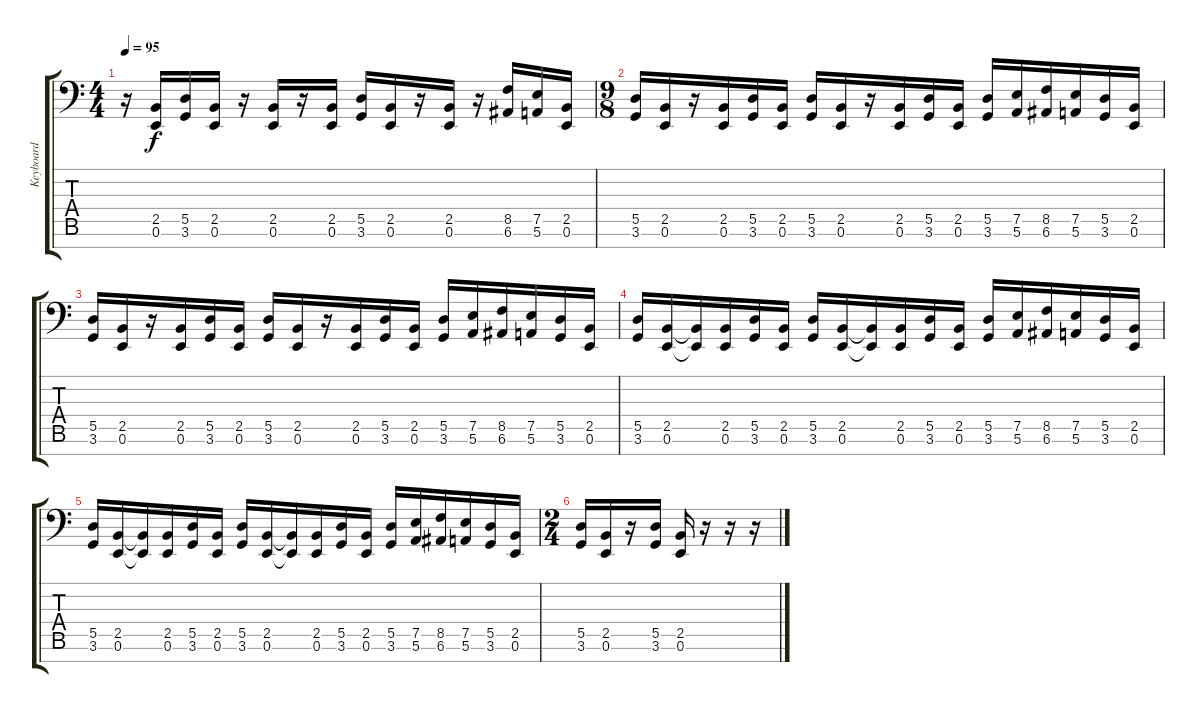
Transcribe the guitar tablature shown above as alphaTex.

\track ("Keyboard" "Keyboard") {instrument stringensemble1}
\staff {score tabs}
\tuning (E4 B3 G3 D3 A2 E2 D1) {hide}
\ts (4 4)
\tempo 95
\clef f4
\ks c
r.16{dy f} (2.5 0.6).16 (5.5 3.6).16 (2.5 0.6).16 r.16 (2.5 0.6).16 r.16 (2.5 0.6).16 (5.5 3.6).16 (2.5 0.6).16 r.16 (2.5 0.6).16 r.16 (8.5 6.6).16 (7.5 5.6).16 (2.5 0.6).16 |
\ts (9 8)
(5.5 3.6).16 (2.5 0.6).16 r.16 (2.5 0.6).16 (5.5 3.6).16 (2.5 0.6).16 (5.5 3.6).16 (2.5 0.6).16 r.16 (2.5 0.6).16 (5.5 3.6).16 (2.5 0.6).16 (5.5 3.6).16 (7.5 5.6).16 (8.5 6.6).16 (7.5 5.6).16 (5.5 3.6).16 (2.5 0.6).16 |
(5.5 3.6).16 (2.5 0.6).16 r.16 (2.5 0.6).16 (5.5 3.6).16 (2.5 0.6).16 (5.5 3.6).16 (2.5 0.6).16 r.16 (2.5 0.6).16 (5.5 3.6).16 (2.5 0.6).16 (5.5 3.6).16 (7.5 5.6).16 (8.5 6.6).16 (7.5 5.6).16 (5.5 3.6).16 (2.5 0.6).16 |
(5.5 3.6).16 (2.5 0.6).16 (2.5{t} 0.6{t}).16 (2.5 0.6).16 (5.5 3.6).16 (2.5 0.6).16 (5.5 3.6).16 (2.5 0.6).16 (2.5{t} 0.6{t}).16 (2.5 0.6).16 (5.5 3.6).16 (2.5 0.6).16 (5.5 3.6).16 (7.5 5.6).16 (8.5 6.6).16 (7.5 5.6).16 (5.5 3.6).16 (2.5 0.6).16 |
(5.5 3.6).16 (2.5 0.6).16 (2.5{t} 0.6{t}).16 (2.5 0.6).16 (5.5 3.6).16 (2.5 0.6).16 (5.5 3.6).16 (2.5 0.6).16 (2.5{t} 0.6{t}).16 (2.5 0.6).16 (5.5 3.6).16 (2.5 0.6).16 (5.5 3.6).16 (7.5 5.6).16 (8.5 6.6).16 (7.5 5.6).16 (5.5 3.6).16 (2.5 0.6).16 |
\ts (2 4)
(5.5 3.6).16 (2.5 0.6).16 r.16 (5.5 3.6).16 (2.5 0.6).16 r.16 r.16 r.16
